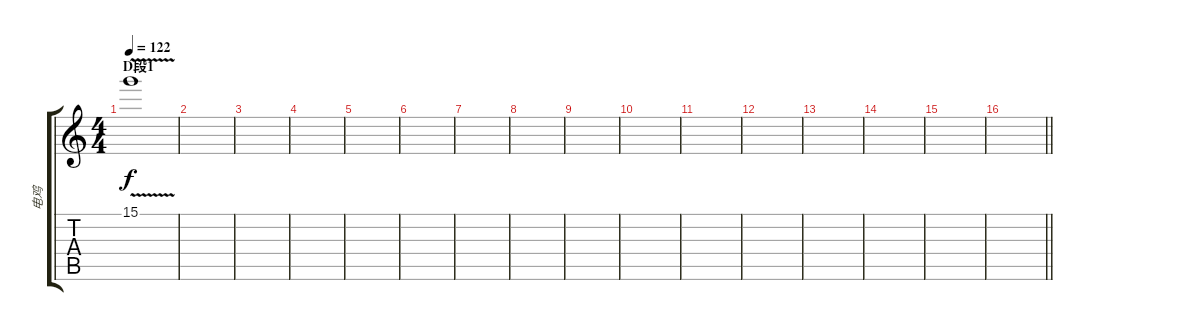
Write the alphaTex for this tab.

\track ("电鸡" "电鸡") {instrument electricguitarclean}
\staff {score tabs}
\tuning (E4 B3 G3 D3 A2 E2) {hide}
\ts (4 4)
\section ("" "D段1")
\tempo 122
\clef g2
\ks c
15.1{v}.1{dy f} |
|
|
|
|
|
|
|
|
|
|
|
|
|
|
\barLineRight lightlight
